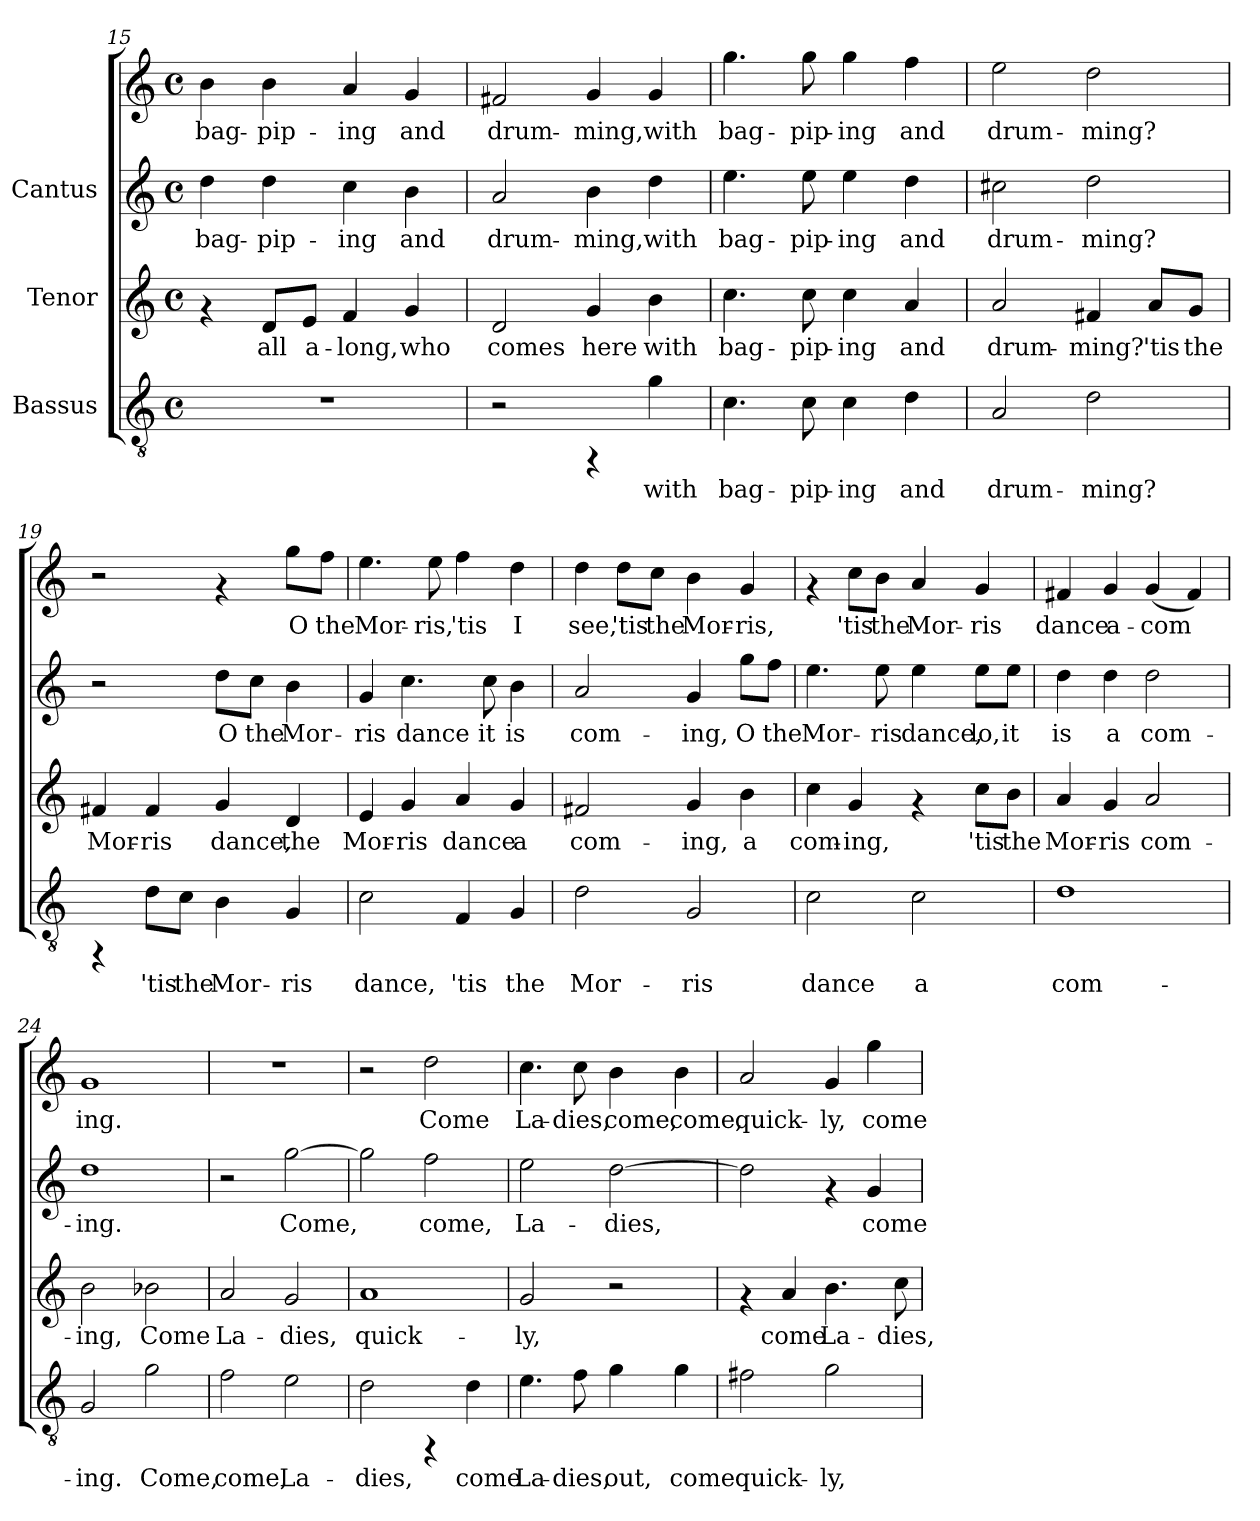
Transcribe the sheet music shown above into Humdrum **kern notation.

**kern	**text	**kern	**text	**kern	**text	**kern	**text
*part3	*part3	*part2	*part2	*part1	*part1	*part1	*part1
*staff4	*staff4	*staff3	*staff3	*staff2	*staff2	*staff1	*staff1
*I"Bassus	*	*I"Tenor	*	*I"Cantus	*	*	*
*clefGv2	*	*clefG2	*	*clefG2	*	*clefG2	*
*M4/4	*	*M4/4	*	*M4/4	*	*M4/4	*
*met(c)	*	*met(c)	*	*met(c)	*	*met(c)	*
=15	=15	=15	=15	=15	=15	=15	=15
!	!	!	!	!	!LO:LY:b:cj	!	!LO:LY:b:cj
1r	.	4rf	.	4dd\	bag-	4b\	bag-
!	!	!	!LO:LY:b:cj	!	!LO:LY:b:cj	!	!LO:LY:b:cj
.	.	8d/L	all	4dd\	-pip-	4b\	-pip-
!	!	!	!LO:LY:b:cj	!	!	!	!
.	.	8e/J	a-	.	.	.	.
!	!	!	!LO:LY:b:cj	!	!LO:LY:b:cj	!	!LO:LY:b:cj
.	.	4f/	-long,	4cc\	-ing	4a/	-ing
!	!	!	!LO:LY:b:cj	!	!LO:LY:b:cj	!	!LO:LY:b:cj
.	.	4g/	who	4b\	and	4g/	and
=16	=16	=16	=16	=16	=16	=16	=16
!	!	!	!LO:LY:b:cj	!	!LO:LY:b:cj	!	!LO:LY:b:cj
2r	.	2d/	comes	2a/	drum-	2f#X/	drum-
!	!	!	!LO:LY:b:cj	!	!LO:LY:b:cj	!	!LO:LY:b:cj
4rFF	.	4g/	here	4b\	-ming,	4g/	-ming,
!	!LO:LY:b:cj	!	!LO:LY:b:cj	!	!LO:LY:b:cj	!	!LO:LY:b:cj
4g\	with	4b\	with	4dd\	with	4g/	with
!!LO:LB:g=z
=17	=17	=17	=17	=17	=17	=17	=17
!	!LO:LY:b:cj	!	!LO:LY:b:cj	!	!LO:LY:b:cj	!	!LO:LY:b:cj
4.c\	bag-	4.cc\	bag-	4.ee\	bag-	4.gg\	bag-
!	!LO:LY:b:cj	!	!LO:LY:b:cj	!	!LO:LY:b:cj	!	!LO:LY:b:cj
8c\	-pip-	8cc\	-pip-	8ee\	-pip-	8gg\	-pip-
!	!LO:LY:b:cj	!	!LO:LY:b:cj	!	!LO:LY:b:cj	!	!LO:LY:b:cj
4c\	-ing	4cc\	-ing	4ee\	-ing	4gg\	-ing
!	!LO:LY:b:cj	!	!LO:LY:b:cj	!	!LO:LY:b:cj	!	!LO:LY:b:cj
4d\	and	4a/	and	4dd\	and	4ff\	and
=18	=18	=18	=18	=18	=18	=18	=18
!	!LO:LY:b:cj	!	!LO:LY:b:cj	!	!LO:LY:b:cj	!	!LO:LY:b:cj
2A/	drum-	2a/	drum-	2cc#X\	drum-	2ee\	drum-
!	!LO:LY:b:cj	!	!LO:LY:b:cj	!	!LO:LY:b:cj	!	!LO:LY:b:cj
2d\	-ming?	4f#X/	-ming?	2dd\	-ming?	2dd\	-ming?
!	!	!	!LO:LY:b:cj	!	!	!	!
.	.	8a/L	'tis	.	.	.	.
!	!	!	!LO:LY:b:cj	!	!	!	!
.	.	8g/J	the	.	.	.	.
=19	=19	=19	=19	=19	=19	=19	=19
!	!	!	!LO:LY:b:cj	!	!	!	!
4rFF	.	4f#X/	Mor-	2r	.	2r	.
!	!LO:LY:b:cj	!	!LO:LY:b:cj	!	!	!	!
8d\L	'tis	4f#/	-ris	.	.	.	.
!	!LO:LY:b:cj	!	!	!	!	!	!
8c\J	the	.	.	.	.	.	.
!	!LO:LY:b:cj	!	!LO:LY:b:cj	!	!LO:LY:b:cj	!	!
4B\	Mor-	4g/	dance,	8dd\L	O	4rf	.
!	!	!	!	!	!LO:LY:b:cj	!	!
.	.	.	.	8cc\J	the	.	.
!	!LO:LY:b:cj	!	!LO:LY:b:cj	!	!LO:LY:b:cj	!	!LO:LY:b:cj
4G/	-ris	4d/	the	4b\	Mor-	8gg\L	O
!	!	!	!	!	!	!	!LO:LY:b:cj
.	.	.	.	.	.	8ff\J	the
=20	=20	=20	=20	=20	=20	=20	=20
!	!LO:LY:b:cj	!	!LO:LY:b:cj	!	!LO:LY:b:cj	!	!LO:LY:b:cj
2c\	dance,	4e/	Mor-	4g/	ris	4.ee\	-Mor-
!	!	!	!LO:LY:b:cj	!	!LO:LY:b:cj	!	!
.	.	4g/	-ris	4.cc\	dance	.	.
!	!	!	!	!	!	!	!LO:LY:b:cj
.	.	.	.	.	.	8ee\	-ris,
!	!LO:LY:b:cj	!	!LO:LY:b:cj	!	!	!	!LO:LY:b:cj
4F/	'tis	4a/	dance	.	.	4ff\	'tis
!	!	!	!	!	!LO:LY:b:cj	!	!
.	.	.	.	8cc\	it	.	.
!	!LO:LY:b:cj	!	!LO:LY:b:cj	!	!LO:LY:b:cj	!	!LO:LY:b:cj
4G/	the	4g/	a	4b\	is	4dd\	I
!!LO:LB:g=z
=21	=21	=21	=21	=21	=21	=21	=21
!	!LO:LY:b:cj	!	!LO:LY:b:cj	!	!LO:LY:b:cj	!	!LO:LY:b:cj
2d\	Mor-	2f#X/	com-	2a/	com-	4dd\	see,
!	!	!	!	!	!	!	!LO:LY:b:cj
.	.	.	.	.	.	8dd\L	'tis
!	!	!	!	!	!	!	!LO:LY:b:cj
.	.	.	.	.	.	8cc\J	the
!	!LO:LY:b:cj	!	!LO:LY:b:cj	!	!LO:LY:b:cj	!	!LO:LY:b:cj
2G/	-ris	4g/	-ing,	4g/	-ing,	4b\	Mor-
!	!	!	!LO:LY:b:cj	!	!LO:LY:b:cj	!	!LO:LY:b:cj
.	.	4b\	a	8gg\L	O	4g/	-ris,
!	!	!	!	!	!LO:LY:b:cj	!	!
.	.	.	.	8ff\J	the	.	.
=22	=22	=22	=22	=22	=22	=22	=22
!	!LO:LY:b:cj	!	!LO:LY:b:cj	!	!LO:LY:b:cj	!	!
2c\	dance	4cc\	com-	4.ee\	Mor-	4rf	.
!	!	!	!LO:LY:b:cj	!	!	!	!LO:LY:b:cj
.	.	4g/	-ing,	.	.	8cc\L	'tis
!	!	!	!	!	!LO:LY:b:cj	!	!LO:LY:b:cj
.	.	.	.	8ee\	-ris	8b\J	the
!	!LO:LY:b:cj	!	!	!	!LO:LY:b:cj	!	!LO:LY:b:cj
2c\	a	4rf	.	4ee\	dance,	4a/	Mor-
!	!	!	!LO:LY:b:cj	!	!LO:LY:b:cj	!	!LO:LY:b:cj
.	.	8cc\L	'tis	8ee\L	lo,	4g/	-ris
!	!	!	!LO:LY:b:cj	!	!LO:LY:b:cj	!	!
.	.	8b\J	the	8ee\J	it	.	.
=23	=23	=23	=23	=23	=23	=23	=23
!	!LO:LY:b:cj	!	!LO:LY:b:cj	!	!LO:LY:b:cj	!	!LO:LY:b:cj
1d	com-	4a/	Mor-	4dd\	-is	4f#X/	dance
!	!	!	!LO:LY:b:cj	!	!LO:LY:b:cj	!	!LO:LY:b:cj
.	.	4g/	-ris	4dd\	a	4g/	a-
!	!	!	!LO:LY:b:cj	!	!LO:LY:b:cj	!	!LO:LY:b:cj
.	.	2a/	com-	2dd\	com-	(<4g/	-com-
!	!	!	!	!	!	!	!LO:LY:b:cj
.	.	.	.	.	.	4f#/)	--
=24	=24	=24	=24	=24	=24	=24	=24
!	!LO:LY:b:cj	!	!LO:LY:b:cj	!	!LO:LY:b:cj	!	!LO:LY:b:cj
2G/	-ing.	2b\	-ing,	1dd	ing.	1g	-ing.
!	!LO:LY:b:cj	!	!LO:LY:b:cj	!	!	!	!
2g\	Come,	2b-X\	Come	.	.	.	.
=25	=25	=25	=25	=25	=25	=25	=25
!	!LO:LY:b:cj	!	!LO:LY:b:cj	!	!	!	!
2f\	come,	2a/	La-	2r	.	1r	.
!	!LO:LY:b:cj	!	!LO:LY:b:cj	!	!LO:LY:b:cj	!	!
2e\	La-	2g/	-dies,	[>2gg\	Come,	.	.
!!LO:PB:g=z
=26	=26	=26	=26	=26	=26	=26	=26
!	!LO:LY:b:cj	!	!LO:LY:b:cj	!	!LO:LY:b:cj	!	!
2d\	-dies,	1a	quick-	2gg\]	.	2r	.
!	!	!	!	!	!LO:LY:b:cj	!	!LO:LY:b:cj
4rFF	.	.	.	2ff\	come,	2dd\	Come
!	!LO:LY:b:cj	!	!	!	!	!	!
4d\	come	.	.	.	.	.	.
=27	=27	=27	=27	=27	=27	=27	=27
!	!LO:LY:b:cj	!	!LO:LY:b:cj	!	!LO:LY:b:cj	!	!LO:LY:b:cj
4.e\	La-	2g/	-ly,	2ee\	La-	4.cc\	La-
!	!LO:LY:b:cj	!	!	!	!	!	!LO:LY:b:cj
8f\	-dies,	.	.	.	.	8cc\	-dies,
!	!LO:LY:b:cj	!	!	!	!LO:LY:b:cj	!	!LO:LY:b:cj
4g\	out,	2r	.	[>2dd\	-dies,	4b\	come,
!	!LO:LY:b:cj	!	!	!	!	!	!LO:LY:b:cj
4g\	come	.	.	.	.	4b\	come,
=28	=28	=28	=28	=28	=28	=28	=28
!	!LO:LY:b:cj	!	!	!	!LO:LY:b:cj	!	!LO:LY:b:cj
2f#X\	quick-	4rf	.	2dd\]	.	2a/	quick-
!	!	!	!LO:LY:b:cj	!	!	!	!
.	.	4a/	come	.	.	.	.
!	!LO:LY:b:cj	!	!LO:LY:b:cj	!	!	!	!LO:LY:b:cj
2g\	-ly,	4.b\	La-	4rf	.	4g/	-ly,
!	!	!	!	!	!LO:LY:b:cj	!	!LO:LY:b:cj
.	.	.	.	4g/	come	4gg\	come
!	!	!	!LO:LY:b:cj	!	!	!	!
.	.	8cc\	-dies,	.	.	.	.
=	=	=	=	=	=	=	=
*-	*-	*-	*-	*-	*-	*-	*-
